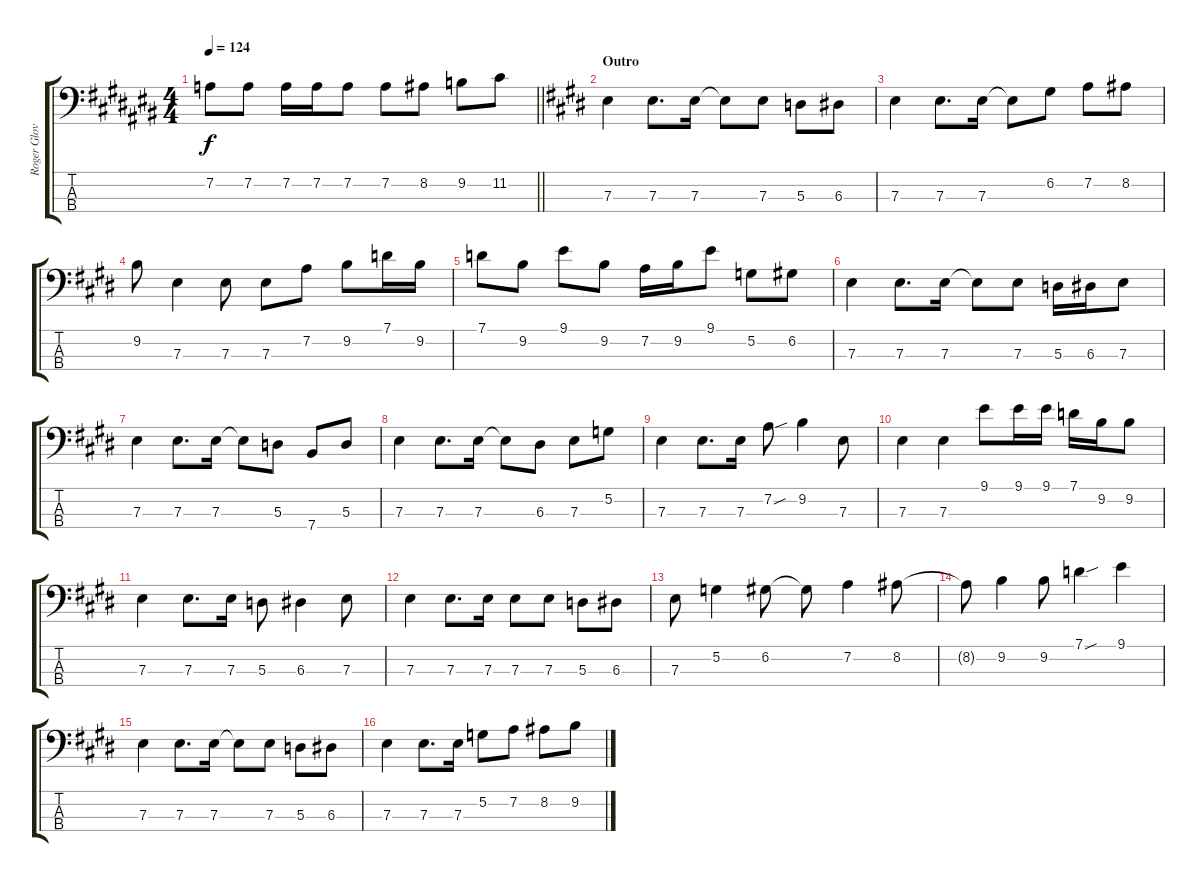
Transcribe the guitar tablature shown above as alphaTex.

\track ("Roger Glover - Bass" "Roger Glov") {instrument electricbasspick}
\staff {score tabs}
\tuning (G2 D2 A1 E1) {hide}
\ts (4 4)
\tempo 124
\clef f4
\barLineRight lightlight
\ks a#minor
7.2.8{dy f} 7.2.8 7.2.16 7.2.16 7.2.8 7.2.8 8.2.8 9.2.8 11.2.8 |
\section ("" "Outro")
\ks e
7.3.4 7.3.8{d} 7.3.16 7.3{t}.8 7.3.8 5.3.8 6.3.8 |
7.3.4 7.3.8{d} 7.3.16 7.3{t}.8 6.2.8 7.2.8 8.2.8 |
\ks c#minor
9.2.8 7.3.4 7.3.8 7.3.8 7.2.8 9.2.8 7.1.16 9.2.16 |
7.1.8 9.2.8 9.1.8 9.2.8 7.2.16 9.2.16 9.1.8 5.2.8 6.2.8 |
\ks e
7.3.4 7.3.8{d} 7.3.16 7.3{t}.8 7.3.8 5.3.16 6.3.16 7.3.8 |
\ks c#minor
7.3.4 7.3.8{d} 7.3.16 7.3{t}.8 5.3.8 7.4.8 5.3.8 |
\ks e
7.3.4 7.3.8{d} 7.3.16 7.3{t}.8 6.3.8 7.3.8 5.2.8 |
\ks c#minor
7.3.4 7.3.8{d} 7.3.16 7.2{sou}.8 9.2.4 7.3.8 |
\ks e
7.3.4 7.3.4 9.1.8 9.1.16 9.1.16 7.1.16 9.2.16 9.2.8 |
\ks c#minor
7.3.4 7.3.8{d} 7.3.16 5.3.8 6.3.4 7.3.8 |
\ks e
7.3.4 7.3.8{d} 7.3.16 7.3.8 7.3.8 5.3.8 6.3.8 |
\ks c#minor
7.3.8 5.2.4 6.2.8 6.2{t}.8 7.2.4 8.2.8 |
\ks e
8.2{t}.8 9.2.4 9.2.8 7.1{sou}.4 9.1.4 |
\ks c#minor
7.3.4 7.3.8{d} 7.3.16 7.3{t}.8 7.3.8 5.3.8 6.3.8 |
\ks e
7.3.4 7.3.8{d} 7.3.16 5.2.8 7.2.8 8.2.8 9.2.8
